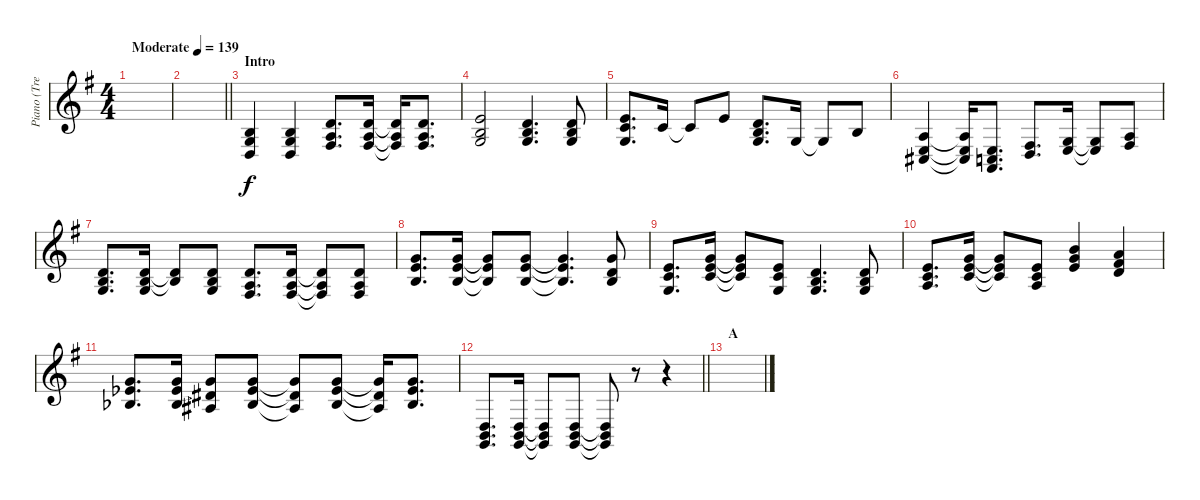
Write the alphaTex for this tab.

\track ("Piano (Treble - Right Hand)" "Piano (Tre") {instrument acousticgrandpiano}
\staff {score}
\tuning (E4 B3 G3 D3 A2 E2) {hide}
\ts (4 4)
\tempo (139 "Moderate")
\clef g2
\ks g
|
\barLineRight lightlight
|
\section ("" "Intro")
(0.2 0.3 0.4).4 (0.2 0.3 0.4).4 (3.2 2.3 4.4).8{d} (3.2 2.3 4.4).16 (3.2{t} 2.3{t} 4.4{t}).16 (3.2 2.3 4.4).8{d} |
(0.1 0.2 0.3).2 (3.2 4.3 5.4).4{d} (3.2 4.3 5.4).8 |
(0.1 1.2 0.3).8{d} 1.2.16 1.2{t}.8 0.1.8 (3.2 4.3 5.4).8{d} 0.3.16 0.3{t}.8 0.2.8 |
(2.3 2.4 4.5).4 (2.3{t} 2.4{t} 4.5{t}).16 (2.4 3.5 5.6).8{d} (4.4 5.5).8{d} (0.3 2.4).16 (0.3{t} 2.4{t}).8 (2.3 4.4).8 |
(3.2 4.3 5.4).8{d} (3.2 4.3 5.4).16 (3.2{t} 4.3{t}).8 (3.2 4.3 5.4).8 (3.2 2.3 4.4).8{d} (3.2 2.3 4.4).16 (3.2{t} 2.3{t} 4.4{t}).8 (3.2 2.3 4.4).8 |
(3.1 5.2 4.3).8{d} (3.1 5.2 4.3).16 (3.1{t} 5.2{t} 4.3{t}).8 (3.1 5.2 4.3).8 (3.1{t} 5.2{t} 4.3{t}).4{d} (3.1 3.2 4.3).8 |
(0.1 1.2 0.3).8{d} (0.1 1.2 12.3).16 (0.1{t} 1.2{t} 12.3{t}).8 (0.1 1.2 0.3).8 (3.2 4.3 5.4).4{d} (3.2 4.3 5.4).8 |
(0.1 1.2 2.3).8{d} (3.1 5.2 5.3).16 (3.1{t} 5.2{t} 5.3{t}).8 (0.1 1.2 2.3).8 (7.1 8.2 9.3).4 (5.1 7.2 7.3).4 |
(3.1 4.2{acc b} 3.3{acc b}).8{d} (3.1 4.2{acc b} 3.3{acc b}).16 (3.1{t} 4.2{t} 3.3{t}).8 (3.1 4.2{acc b} 3.3{acc b}).8 (3.1{t} 4.2{t} 3.3{t}).8 (3.1 4.2{acc b} 3.3{acc b}).8 (3.1{t} 4.2{t} 3.3{t}).16 (3.1 4.2{acc b} 3.3{acc b}).8{d} |
\barLineRight lightlight
(0.4 2.5 3.6).8{d} (0.4 2.5 3.6).16 (0.4{t} 2.5{t} 3.6{t}).8 (0.4 2.5 3.6).8 (0.4{t} 2.5{t} 3.6{t}).8 r.8 r.4 |
\section ("" "A")
